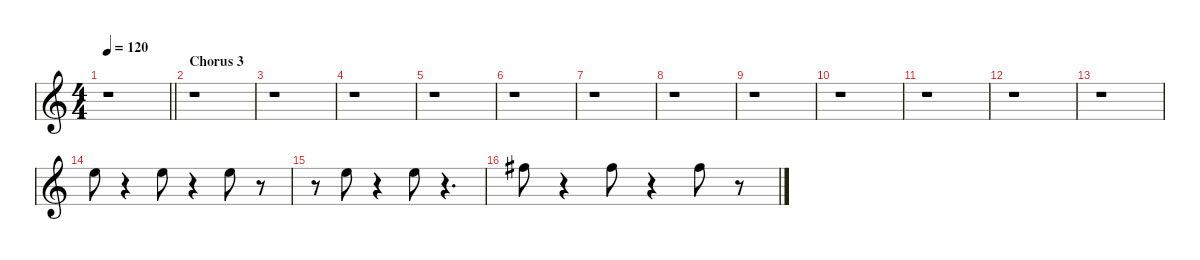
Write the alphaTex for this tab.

\defaultSystemsLayout 4
\hideDynamics
\bracketExtendMode nobrackets
\singleTrackTrackNamePolicy hidden
\multiTrackTrackNamePolicy hidden
\firstSystemTrackNameMode fullname
\firstSystemTrackNameOrientation horizontal
\otherSystemsTrackNameOrientation horizontal
\track ("Synthesizer 1" "pad.synth.") {instrument pad7halo}
\staff {score}
\tuning (E4 B3 G3 D3 A2 E2)
\ts (4 4)
\tempo 120
\clef g2
\barLineRight lightlight
\ks c
r.1{dy mf beam Down} |
\section ("" "Chorus 3")
r.1{beam Down} |
r.1{beam Down} |
r.1{beam Down} |
r.1{beam Down} |
r.1{beam Down} |
r.1{beam Down} |
r.1{beam Down} |
r.1{beam Down} |
r.1{beam Down} |
r.1{beam Down} |
r.1{beam Down} |
r.1{beam Down} |
12.1.8{beam Down} r.4{beam Down} 12.1.8{beam Down} r.4{beam Down} 12.1.8{beam Down} r.8{beam Down} |
r.8{beam Down} 12.1.8{beam Down} r.4{beam Down} 12.1.8{beam Down} r.4{d beam Down} |
14.1{acc #}.8{beam Down} r.4{beam Down} 14.1{acc #}.8{beam Down} r.4{beam Down} 14.1{acc #}.8{beam Down} r.8{beam Down}
